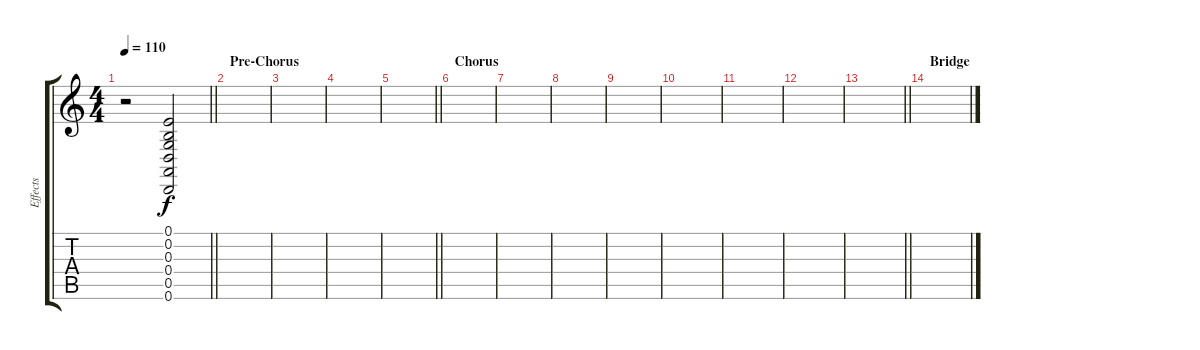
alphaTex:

\track ("Effects" "Effects") {instrument reversecymbal}
\staff {score tabs}
\tuning (E4 B3 G3 D3 A2 D2) {hide}
\ts (4 4)
\tempo 110
\clef g2
\barLineRight lightlight
\ks c
r.2{dy f} (0.1 0.2 0.3 0.4 0.5 0.6).2 |
\section ("" "Pre-Chorus")
|
|
|
\barLineRight lightlight
|
\section ("" "Chorus")
|
|
|
|
|
|
|
\barLineRight lightlight
|
\section ("" "Bridge")
